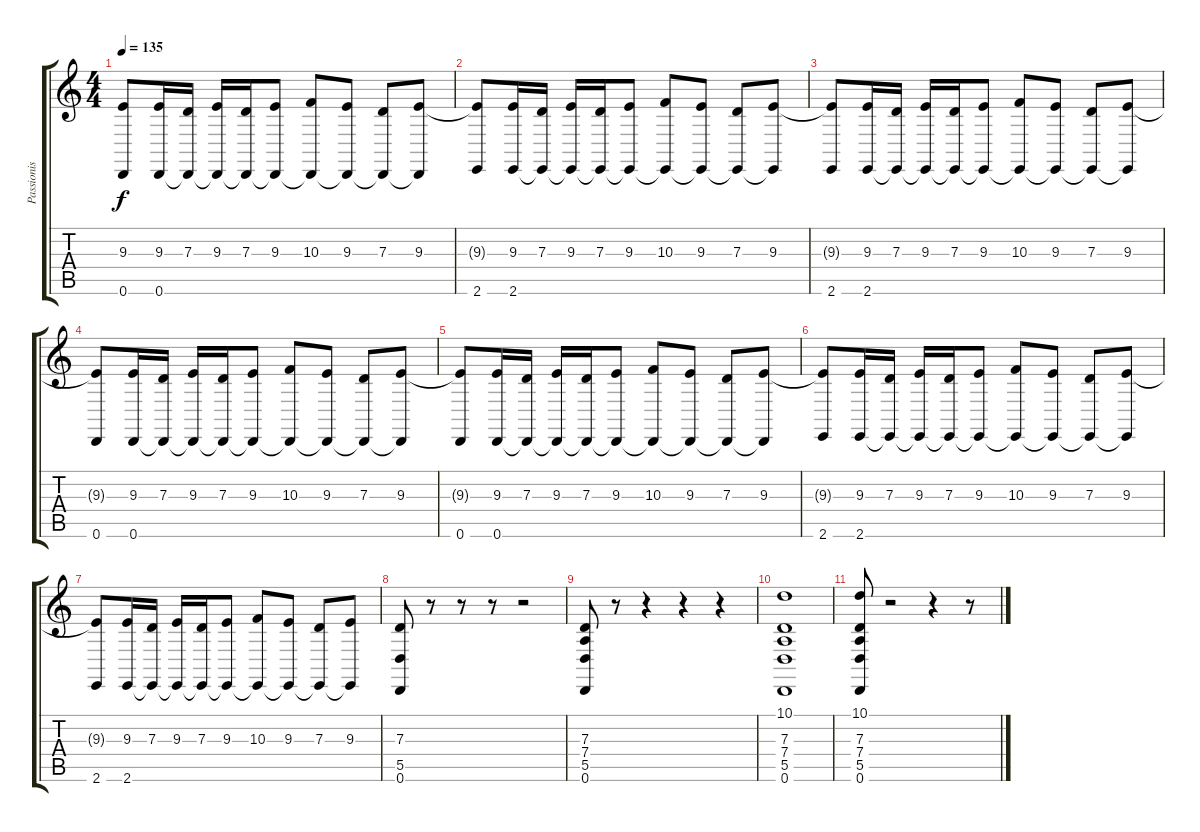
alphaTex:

\track ("Passionis Strings" "Passionis ") {instrument stringensemble1}
\staff {score tabs}
\tuning (E4 B3 G3 D3 A2 D2) {hide}
\ts (4 4)
\tempo 135
\clef g2
\ks c
(9.3{t} 0.6).8{dy f} (9.3 0.6).16 (7.3 0.6{t}).16 (9.3 0.6{t}).16 (7.3 0.6{t}).16 (9.3 0.6{t}).8 (10.3 0.6{t}).8 (9.3 0.6{t}).8 (7.3 0.6{t}).8 (9.3 0.6{t}).8 |
(9.3{t} 2.6).8 (9.3 2.6).16 (7.3 2.6{t}).16 (9.3 2.6{t}).16 (7.3 2.6{t}).16 (9.3 2.6{t}).8 (10.3 2.6{t}).8 (9.3 2.6{t}).8 (7.3 2.6{t}).8 (9.3 2.6{t}).8 |
(9.3{t} 2.6).8 (9.3 2.6).16 (7.3 2.6{t}).16 (9.3 2.6{t}).16 (7.3 2.6{t}).16 (9.3 2.6{t}).8 (10.3 2.6{t}).8 (9.3 2.6{t}).8 (7.3 2.6{t}).8 (9.3 2.6{t}).8 |
(9.3{t} 0.6).8{volume 10} (9.3 0.6).16 (7.3 0.6{t}).16 (9.3 0.6{t}).16 (7.3 0.6{t}).16 (9.3 0.6{t}).8 (10.3 0.6{t}).8 (9.3 0.6{t}).8 (7.3 0.6{t}).8 (9.3 0.6{t}).8 |
(9.3{t} 0.6).8 (9.3 0.6).16 (7.3 0.6{t}).16 (9.3 0.6{t}).16 (7.3 0.6{t}).16 (9.3 0.6{t}).8 (10.3 0.6{t}).8 (9.3 0.6{t}).8 (7.3 0.6{t}).8 (9.3 0.6{t}).8 |
(9.3{t} 2.6).8 (9.3 2.6).16 (7.3 2.6{t}).16 (9.3 2.6{t}).16 (7.3 2.6{t}).16 (9.3 2.6{t}).8 (10.3 2.6{t}).8 (9.3 2.6{t}).8 (7.3 2.6{t}).8 (9.3 2.6{t}).8 |
(9.3{t} 2.6).8 (9.3 2.6).16 (7.3 2.6{t}).16 (9.3 2.6{t}).16 (7.3 2.6{t}).16 (9.3 2.6{t}).8 (10.3 2.6{t}).8 (9.3 2.6{t}).8 (7.3 2.6{t}).8 (9.3 2.6{t}).8 |
(7.3 5.5 0.6).8 r.8 r.8 r.8 r.2 |
(7.3 7.4 5.5 0.6).8 r.8 r.4 r.4 r.4 |
(10.1 7.3 7.4 5.5 0.6).1 |
(10.1 7.3 7.4 5.5 0.6).8 r.2 r.4 r.8
